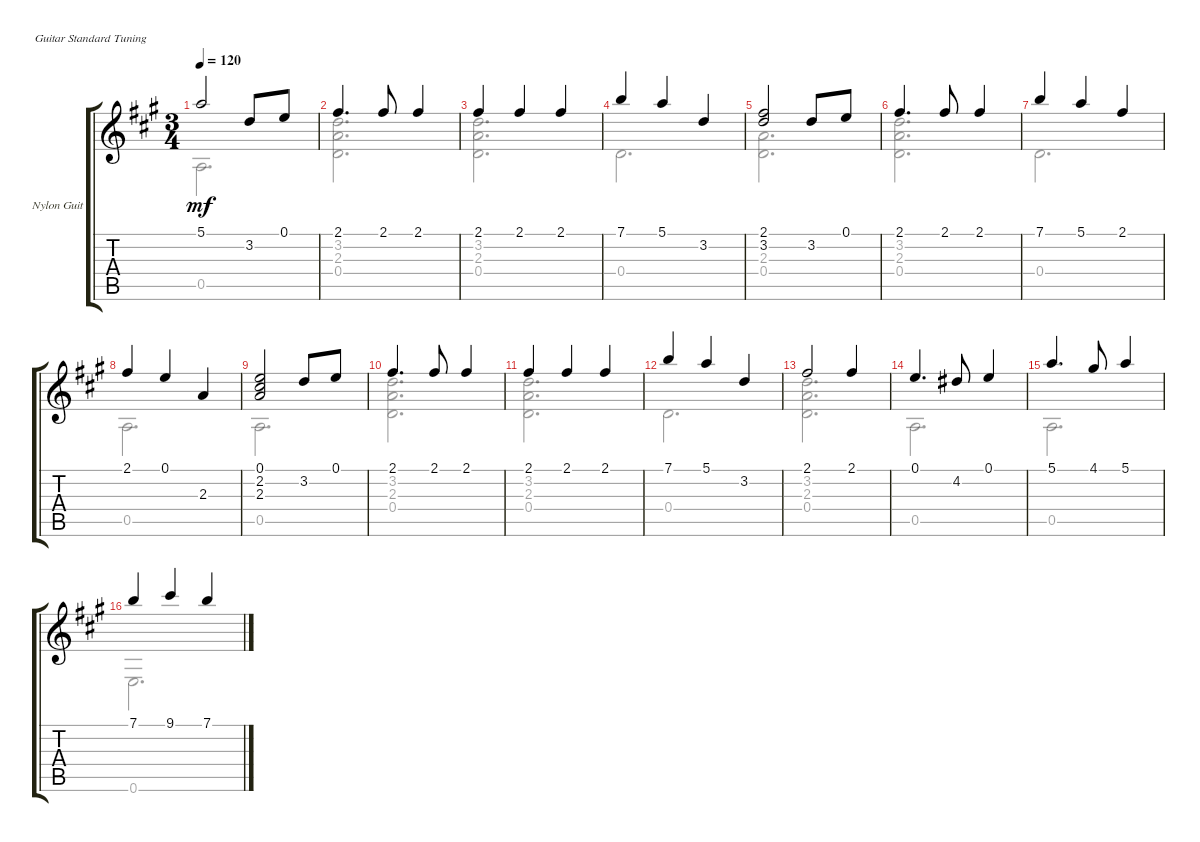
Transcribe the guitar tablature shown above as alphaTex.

\defaultSystemsLayout 4
\bracketExtendMode groupsimilarinstruments
\firstSystemTrackNameOrientation horizontal
\otherSystemsTrackNameOrientation horizontal
\track ("Nylon Guitar" "Nylon Guit") {instrument acousticguitarsteel}
\staff {score tabs}
\tuning (E4 B3 G3 D3 A2 E2)
\voice
\ts (3 4)
\tempo 120
\clef g2
\ks a
5.1.2{dy mf} 3.2.8 0.1.8 |
2.1.4{d} 2.1.8 2.1.4 |
2.1.4 2.1.4 2.1.4 |
7.1.4 5.1.4 3.2.4 |
(2.1 3.2).2 3.2.8 0.1.8 |
2.1.4{d} 2.1.8 2.1.4 |
7.1.4 5.1.4 2.1.4 |
2.1.4 0.1.4 2.3.4 |
(0.1 2.2 2.3).2 3.2.8 0.1.8 |
2.1.4{d} 2.1.8 2.1.4 |
2.1.4 2.1.4 2.1.4 |
7.1.4 5.1.4 3.2.4 |
2.1.2 2.1.4 |
0.1.4{d} 4.2.8 0.1.4 |
5.1.4{d} 4.1.8 5.1.4 |
7.1.4 9.1.4 7.1.4
\voice
\clef g2
\ottava regular
\simile none
\ks a
0.5.2{d dy mf} |
(0.4 2.3 3.2).2{d} |
(0.4 2.3 3.2).2{d} |
0.4.2{d} |
(0.4 2.3).2{d} |
(3.2 2.3 0.4).2{d} |
0.4.2{d} |
0.5.2{d} |
0.5.2{d} |
(0.4 2.3 3.2).2{d} |
(3.2 2.3 0.4).2{d} |
0.4.2{d} |
(3.2 2.3 0.4).2{d} |
0.5.2{d} |
0.5.2{d} |
0.6.2{d}
